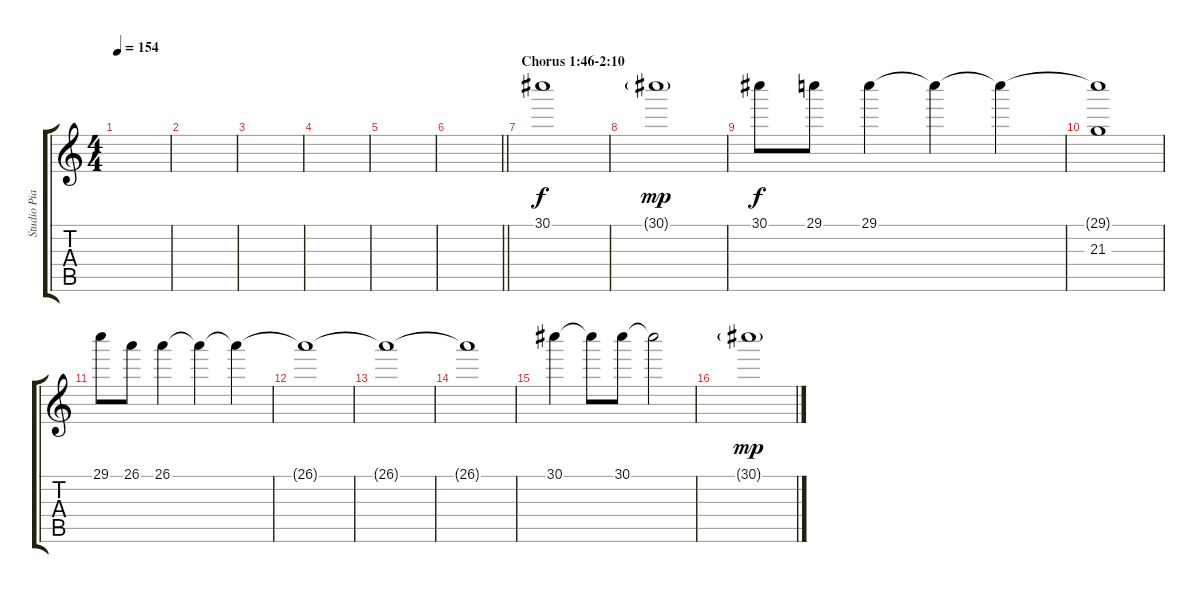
\track ("Studio Piano" "Studio Pia") {instrument brightacousticpiano}
\staff {score tabs}
\tuning (G4 D4 Bb3 F3 C3 G2) {hide}
\ts (4 4)
\tempo 154
\clef g2
\ks c
|
|
|
|
|
\barLineRight lightlight
|
\section ("" "Chorus 1:46-2:10")
30.1.1 |
30.1{g}.1{dy mp} |
30.1.8{dy f} 29.1.8 29.1.4 29.1{t}.4 29.1{t}.4 |
(29.1{t} 21.3).1 |
29.1.8 26.1.8 26.1.4 26.1{t}.4 26.1{t}.4 |
26.1{t}.1 |
26.1{t}.1 |
26.1{t}.1 |
30.1.4 30.1{t}.8 30.1.8 30.1{t}.2 |
30.1{g}.1{dy mp}
